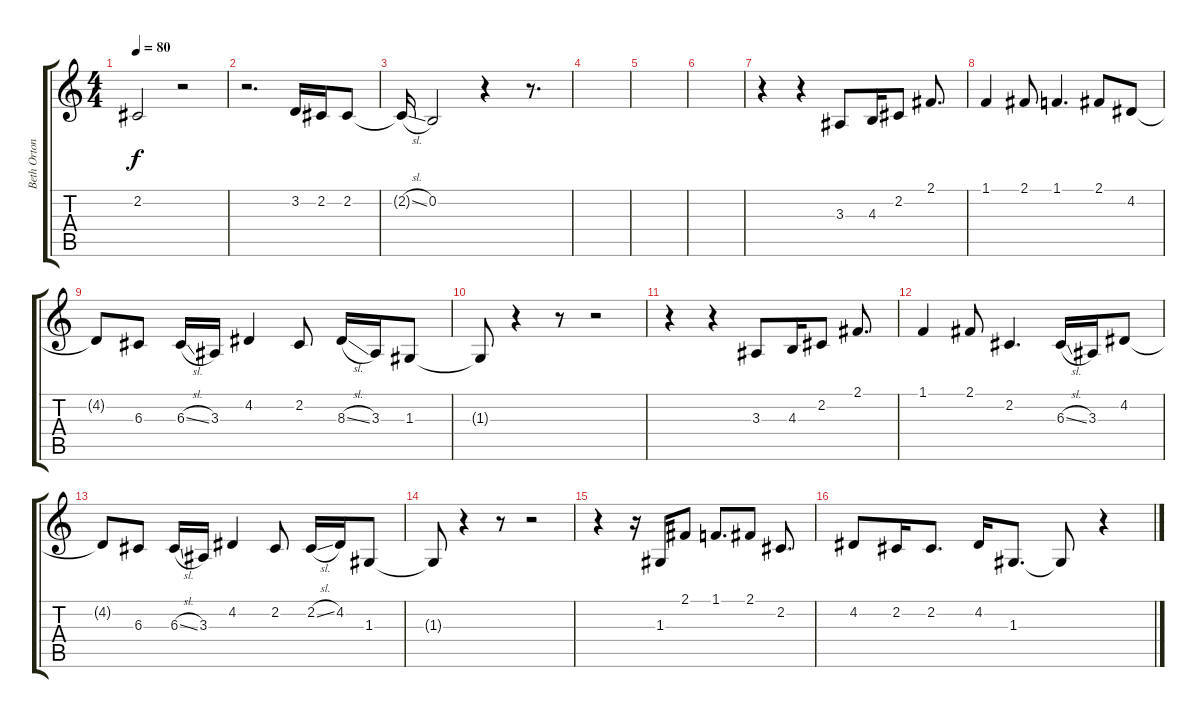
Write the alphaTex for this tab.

\track ("Beth Orton" "Beth Orton") {instrument viola}
\staff {score tabs}
\tuning (E4 B3 G3 D3 A2 E2) {hide}
\ts (4 4)
\tempo 80
\clef g2
\ks c
2.2{t}.2{dy f} r.2 |
r.2{d} 3.2.16 2.2.16 2.2.8 |
2.2{sl t}.16 0.2.2 r.4 r.8{d} |
|
|
|
r.4 r.4 3.3.8 4.3.16 2.2.8 2.1.8{d} |
1.1.4 2.1.8 1.1.4{d} 2.1.8 4.2.8 |
4.2{t}.8 6.3.8 6.3{sl}.16 3.3.16 4.2.4 2.2.8 8.3{sl}.16 3.3.16 1.3.8 |
1.3{t}.8 r.4 r.8 r.2 |
r.4 r.4 3.3.8 4.3.16 2.2.8 2.1.8{d} |
1.1.4 2.1.8 2.2.4{d} 6.3{sl}.16 3.3.16 4.2.8 |
4.2{t}.8 6.3.8 6.3{sl}.16 3.3.16 4.2.4 2.2.8 2.2{sl}.16 4.2.16 1.3.8 |
1.3{t}.8 r.4 r.8 r.2 |
r.4 r.16 1.3.16 2.1.8 1.1.8{d} 2.1.8 2.2.8{d} |
4.2.8 2.2.16 2.2.8{d} 4.2.16 1.3.8{d} 1.3{t}.8 r.4
